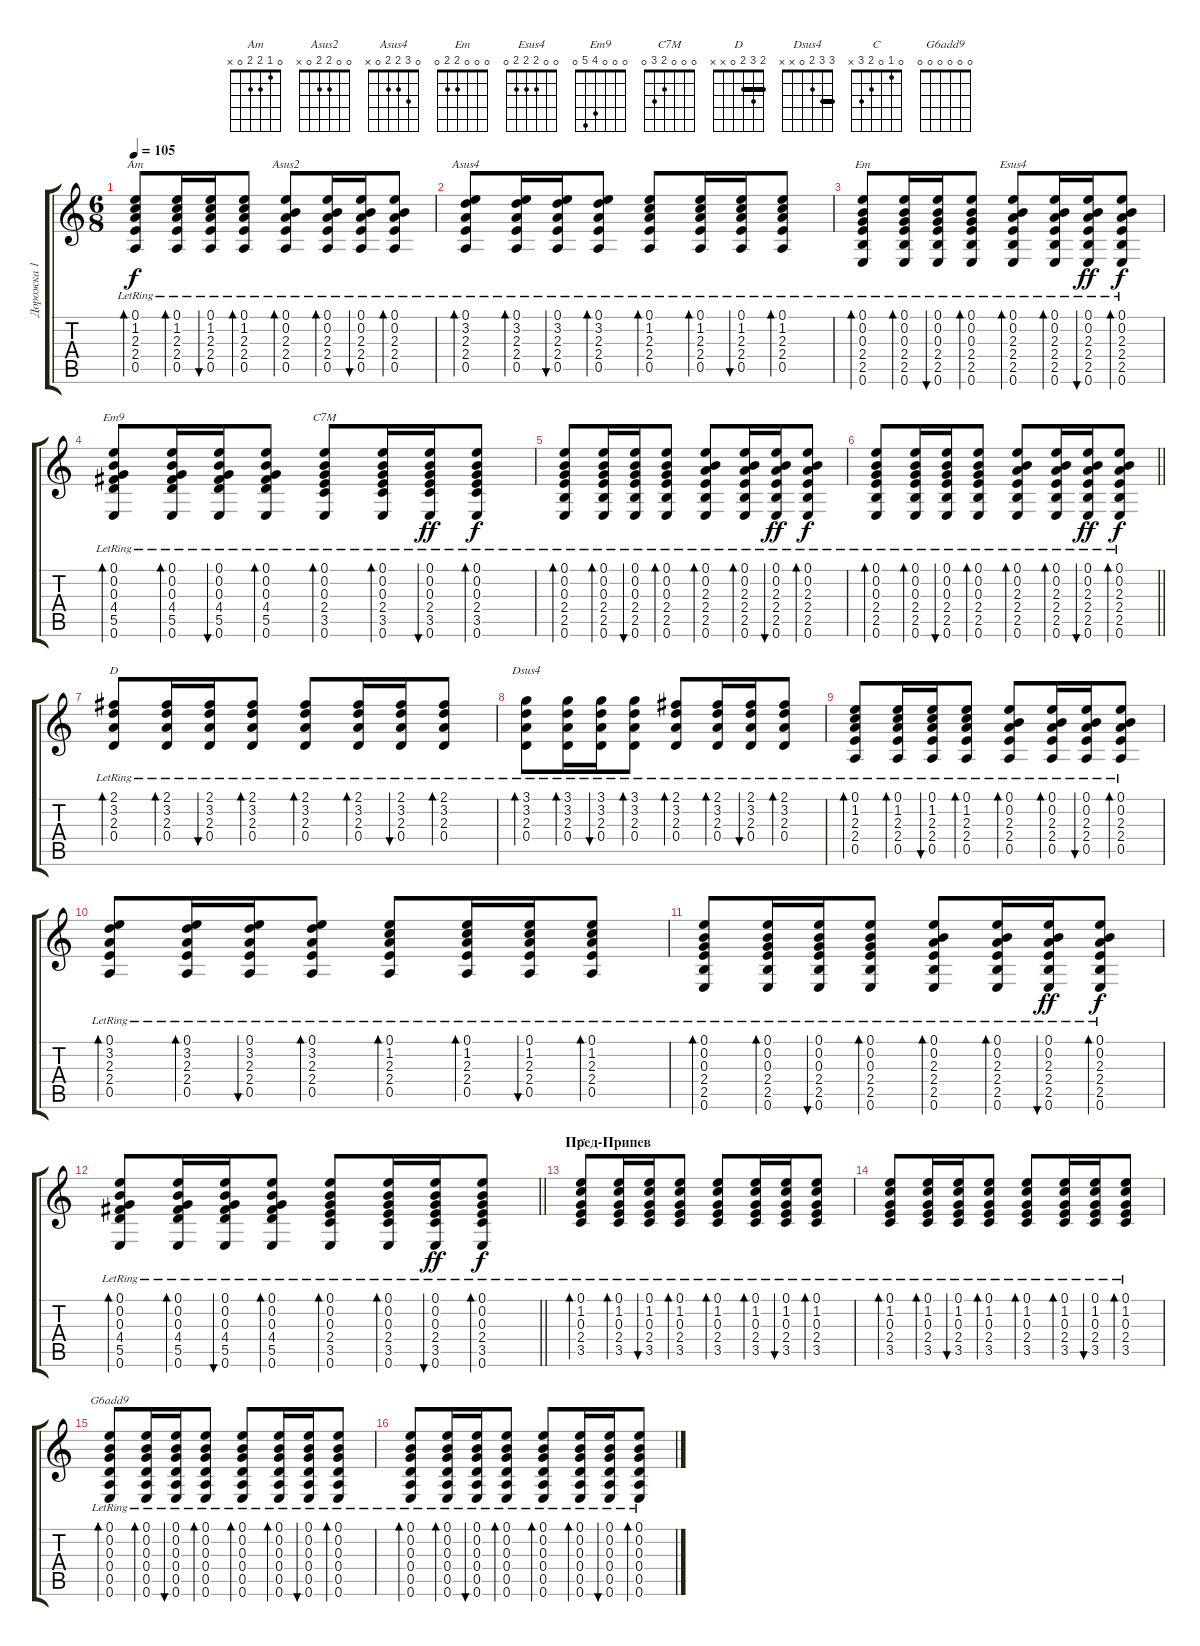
\track ("Дорожка 1" "Дорожка 1") {instrument acousticguitarsteel}
\staff {score tabs}
\tuning (E4 B3 G3 D3 A2 E2) {hide}
\chord ("Am" 0 1 2 2 0 x)
\chord ("Asus2" 0 0 2 2 0 x)
\chord ("Asus4" 0 3 2 2 0 x)
\chord ("Em" 0 0 0 2 2 0)
\chord ("Esus4" 0 0 2 2 2 0)
\chord ("Em9" 0 0 0 4 5 0)
\chord ("C7M" 0 0 0 2 3 0)
\chord ("D" 2 3 2 0 x x) {barre 2}
\chord ("Dsus4" 3 3 2 0 x x) {barre 3}
\chord ("C" 0 1 0 2 3 x)
\chord ("G6add9" 0 0 0 0 0 0)
\ts (6 8)
\tempo 105
\clef g2
\ks c
(0.1{lr} 1.2{lr} 2.3{lr} 2.4{lr} 0.5{lr}).8{bd 60 ch "Am" dy f} (0.1{lr} 1.2{lr} 2.3{lr} 2.4{lr} 0.5{lr}).16{bd 60} (0.1{lr} 1.2{lr} 2.3{lr} 2.4{lr} 0.5{lr}).16{bu 60} (0.1{lr} 1.2{lr} 2.3{lr} 2.4{lr} 0.5{lr}).8{bd 60} (0.1{lr} 0.2{lr} 2.3{lr} 2.4{lr} 0.5{lr}).8{bd 60 ch "Asus2"} (0.1{lr} 0.2{lr} 2.3{lr} 2.4{lr} 0.5{lr}).16{bd 60} (0.1{lr} 0.2{lr} 2.3{lr} 2.4{lr} 0.5{lr}).16{bu 60} (0.1{lr} 0.2{lr} 2.3{lr} 2.4{lr} 0.5{lr}).8{bd 60} |
(0.1{lr} 3.2{lr} 2.3{lr} 2.4{lr} 0.5{lr}).8{bd 60 ch "Asus4"} (0.1{lr} 3.2{lr} 2.3{lr} 2.4{lr} 0.5{lr}).16{bd 60} (0.1{lr} 3.2{lr} 2.3{lr} 2.4{lr} 0.5{lr}).16{bu 60} (0.1{lr} 3.2{lr} 2.3{lr} 2.4{lr} 0.5{lr}).8{bd 60} (0.1{lr} 1.2{lr} 2.3{lr} 2.4{lr} 0.5{lr}).8{bd 60} (0.1{lr} 1.2{lr} 2.3{lr} 2.4{lr} 0.5{lr}).16{bd 60} (0.1{lr} 1.2{lr} 2.3{lr} 2.4{lr} 0.5{lr}).16{bu 60} (0.1{lr} 1.2{lr} 2.3{lr} 2.4{lr} 0.5{lr}).8{bd 60} |
(0.1{lr} 0.2{lr} 0.3{lr} 2.4{lr} 2.5{lr} 0.6{lr}).8{bd 60 ch "Em"} (0.1{lr} 0.2{lr} 0.3{lr} 2.4{lr} 2.5{lr} 0.6{lr}).16{bd 60} (0.1{lr} 0.2{lr} 0.3{lr} 2.4{lr} 2.5{lr} 0.6{lr}).16{bu 60} (0.1{lr} 0.2{lr} 0.3{lr} 2.4{lr} 2.5{lr} 0.6{lr}).8{bd 60} (0.1{lr} 0.2{lr} 2.3{lr} 2.4{lr} 2.5{lr} 0.6{lr}).8{bd 60 ch "Esus4"} (0.1{lr} 0.2{lr} 2.3{lr} 2.4{lr} 2.5{lr} 0.6{lr}).16{bd 60} (0.1{lr} 0.2{lr} 2.3{lr} 2.4{lr} 2.5{lr} 0.6{lr}).16{bu 60 dy ff} (0.1{lr} 0.2{lr} 2.3{lr} 2.4{lr} 2.5{lr} 0.6{lr}).8{bd 60 dy f} |
(0.1{lr} 0.2{lr} 0.3{lr} 4.4{lr} 5.5{lr} 0.6{lr}).8{bd 60 ch "Em9"} (0.1{lr} 0.2{lr} 0.3{lr} 4.4{lr} 5.5{lr} 0.6{lr}).16{bd 60} (0.1{lr} 0.2{lr} 0.3{lr} 4.4{lr} 5.5{lr} 0.6{lr}).16{bu 60} (0.1{lr} 0.2{lr} 0.3{lr} 4.4{lr} 5.5{lr} 0.6{lr}).8{bd 60} (0.1{lr} 0.2{lr} 0.3{lr} 2.4{lr} 3.5{lr} 0.6{lr}).8{bd 60 ch "C7M"} (0.1{lr} 0.2{lr} 0.3{lr} 2.4{lr} 3.5{lr} 0.6{lr}).16{bd 60} (0.1{lr} 0.2{lr} 0.3{lr} 2.4{lr} 3.5{lr} 0.6{lr}).16{bu 60 dy ff} (0.1{lr} 0.2{lr} 0.3{lr} 2.4{lr} 3.5{lr} 0.6{lr}).8{bd 60 dy f} |
(0.1{lr} 0.2{lr} 0.3{lr} 2.4{lr} 2.5{lr} 0.6{lr}).8{bd 60} (0.1{lr} 0.2{lr} 0.3{lr} 2.4{lr} 2.5{lr} 0.6{lr}).16{bd 60} (0.1{lr} 0.2{lr} 0.3{lr} 2.4{lr} 2.5{lr} 0.6{lr}).16{bu 60} (0.1{lr} 0.2{lr} 0.3{lr} 2.4{lr} 2.5{lr} 0.6{lr}).8{bd 60} (0.1{lr} 0.2{lr} 2.3{lr} 2.4{lr} 2.5{lr} 0.6{lr}).8{bd 60} (0.1{lr} 0.2{lr} 2.3{lr} 2.4{lr} 2.5{lr} 0.6{lr}).16{bd 60} (0.1{lr} 0.2{lr} 2.3{lr} 2.4{lr} 2.5{lr} 0.6{lr}).16{bu 60 dy ff} (0.1{lr} 0.2{lr} 2.3{lr} 2.4{lr} 2.5{lr} 0.6{lr}).8{bd 60 dy f} |
\barLineRight lightlight
(0.1{lr} 0.2{lr} 0.3{lr} 2.4{lr} 2.5{lr} 0.6{lr}).8{bd 60} (0.1{lr} 0.2{lr} 0.3{lr} 2.4{lr} 2.5{lr} 0.6{lr}).16{bd 60} (0.1{lr} 0.2{lr} 0.3{lr} 2.4{lr} 2.5{lr} 0.6{lr}).16{bu 60} (0.1{lr} 0.2{lr} 0.3{lr} 2.4{lr} 2.5{lr} 0.6{lr}).8{bd 60} (0.1{lr} 0.2{lr} 2.3{lr} 2.4{lr} 2.5{lr} 0.6{lr}).8{bd 60} (0.1{lr} 0.2{lr} 2.3{lr} 2.4{lr} 2.5{lr} 0.6{lr}).16{bd 60} (0.1{lr} 0.2{lr} 2.3{lr} 2.4{lr} 2.5{lr} 0.6{lr}).16{bu 60 dy ff} (0.1{lr} 0.2{lr} 2.3{lr} 2.4{lr} 2.5{lr} 0.6{lr}).8{bd 60 dy f} |
(2.1{lr} 3.2{lr} 2.3{lr} 0.4{lr}).8{bd 60 ch "D"} (2.1{lr} 3.2{lr} 2.3{lr} 0.4{lr}).16{bd 60} (2.1{lr} 3.2{lr} 2.3{lr} 0.4{lr}).16{bu 60} (2.1{lr} 3.2{lr} 2.3{lr} 0.4{lr}).8{bd 60} (2.1{lr} 3.2{lr} 2.3{lr} 0.4{lr}).8{bd 60} (2.1{lr} 3.2{lr} 2.3{lr} 0.4{lr}).16{bd 60} (2.1{lr} 3.2{lr} 2.3{lr} 0.4{lr}).16{bu 60} (2.1{lr} 3.2{lr} 2.3{lr} 0.4{lr}).8{bd 60} |
(3.1{lr} 3.2{lr} 2.3{lr} 0.4{lr}).8{bd 60 ch "Dsus4"} (3.1{lr} 3.2{lr} 2.3{lr} 0.4{lr}).16{bd 60} (3.1{lr} 3.2{lr} 2.3{lr} 0.4{lr}).16{bu 60} (3.1{lr} 3.2{lr} 2.3{lr} 0.4{lr}).8{bd 60} (2.1{lr} 3.2{lr} 2.3{lr} 0.4{lr}).8{bd 60} (2.1{lr} 3.2{lr} 2.3{lr} 0.4{lr}).16{bd 60} (2.1{lr} 3.2{lr} 2.3{lr} 0.4{lr}).16{bu 60} (2.1{lr} 3.2{lr} 2.3{lr} 0.4{lr}).8{bd 60} |
(0.1{lr} 1.2{lr} 2.3{lr} 2.4{lr} 0.5{lr}).8{bd 60} (0.1{lr} 1.2{lr} 2.3{lr} 2.4{lr} 0.5{lr}).16{bd 60} (0.1{lr} 1.2{lr} 2.3{lr} 2.4{lr} 0.5{lr}).16{bu 60} (0.1{lr} 1.2{lr} 2.3{lr} 2.4{lr} 0.5{lr}).8{bd 60} (0.1{lr} 0.2{lr} 2.3{lr} 2.4{lr} 0.5{lr}).8{bd 60} (0.1{lr} 0.2{lr} 2.3{lr} 2.4{lr} 0.5{lr}).16{bd 60} (0.1{lr} 0.2{lr} 2.3{lr} 2.4{lr} 0.5{lr}).16{bu 60} (0.1{lr} 0.2{lr} 2.3{lr} 2.4{lr} 0.5{lr}).8{bd 60} |
(0.1{lr} 3.2{lr} 2.3{lr} 2.4{lr} 0.5{lr}).8{bd 60} (0.1{lr} 3.2{lr} 2.3{lr} 2.4{lr} 0.5{lr}).16{bd 60} (0.1{lr} 3.2{lr} 2.3{lr} 2.4{lr} 0.5{lr}).16{bu 60} (0.1{lr} 3.2{lr} 2.3{lr} 2.4{lr} 0.5{lr}).8{bd 60} (0.1{lr} 1.2{lr} 2.3{lr} 2.4{lr} 0.5{lr}).8{bd 60} (0.1{lr} 1.2{lr} 2.3{lr} 2.4{lr} 0.5{lr}).16{bd 60} (0.1{lr} 1.2{lr} 2.3{lr} 2.4{lr} 0.5{lr}).16{bu 60} (0.1{lr} 1.2{lr} 2.3{lr} 2.4{lr} 0.5{lr}).8{bd 60} |
(0.1{lr} 0.2{lr} 0.3{lr} 2.4{lr} 2.5{lr} 0.6{lr}).8{bd 60} (0.1{lr} 0.2{lr} 0.3{lr} 2.4{lr} 2.5{lr} 0.6{lr}).16{bd 60} (0.1{lr} 0.2{lr} 0.3{lr} 2.4{lr} 2.5{lr} 0.6{lr}).16{bu 60} (0.1{lr} 0.2{lr} 0.3{lr} 2.4{lr} 2.5{lr} 0.6{lr}).8{bd 60} (0.1{lr} 0.2{lr} 2.3{lr} 2.4{lr} 2.5{lr} 0.6{lr}).8{bd 60} (0.1{lr} 0.2{lr} 2.3{lr} 2.4{lr} 2.5{lr} 0.6{lr}).16{bd 60} (0.1{lr} 0.2{lr} 2.3{lr} 2.4{lr} 2.5{lr} 0.6{lr}).16{bu 60 dy ff} (0.1{lr} 0.2{lr} 2.3{lr} 2.4{lr} 2.5{lr} 0.6{lr}).8{bd 60 dy f} |
\barLineRight lightlight
(0.1{lr} 0.2{lr} 0.3{lr} 4.4{lr} 5.5{lr} 0.6{lr}).8{bd 60} (0.1{lr} 0.2{lr} 0.3{lr} 4.4{lr} 5.5{lr} 0.6{lr}).16{bd 60} (0.1{lr} 0.2{lr} 0.3{lr} 4.4{lr} 5.5{lr} 0.6{lr}).16{bu 60} (0.1{lr} 0.2{lr} 0.3{lr} 4.4{lr} 5.5{lr} 0.6{lr}).8{bd 60} (0.1{lr} 0.2{lr} 0.3{lr} 2.4{lr} 3.5{lr} 0.6{lr}).8{bd 60} (0.1{lr} 0.2{lr} 0.3{lr} 2.4{lr} 3.5{lr} 0.6{lr}).16{bd 60} (0.1{lr} 0.2{lr} 0.3{lr} 2.4{lr} 3.5{lr} 0.6{lr}).16{bu 60 dy ff} (0.1{lr} 0.2{lr} 0.3{lr} 2.4{lr} 3.5{lr} 0.6{lr}).8{bd 60 dy f} |
\section ("" "Пред-Припев")
(0.1{lr} 1.2{lr} 0.3{lr} 2.4{lr} 3.5{lr}).8{bd 60 ch "C"} (0.1{lr} 1.2{lr} 0.3{lr} 2.4{lr} 3.5{lr}).16{bd 60} (0.1{lr} 1.2{lr} 0.3{lr} 2.4{lr} 3.5{lr}).16{bu 60} (0.1{lr} 1.2{lr} 0.3{lr} 2.4{lr} 3.5{lr}).8{bd 60} (0.1{lr} 1.2{lr} 0.3{lr} 2.4{lr} 3.5{lr}).8{bd 60} (0.1{lr} 1.2{lr} 0.3{lr} 2.4{lr} 3.5{lr}).16{bd 60} (0.1{lr} 1.2{lr} 0.3{lr} 2.4{lr} 3.5{lr}).16{bu 60} (0.1{lr} 1.2{lr} 0.3{lr} 2.4{lr} 3.5{lr}).8{bd 60} |
(0.1{lr} 1.2{lr} 0.3{lr} 2.4{lr} 3.5{lr}).8{bd 60} (0.1{lr} 1.2{lr} 0.3{lr} 2.4{lr} 3.5{lr}).16{bd 60} (0.1{lr} 1.2{lr} 0.3{lr} 2.4{lr} 3.5{lr}).16{bu 60} (0.1{lr} 1.2{lr} 0.3{lr} 2.4{lr} 3.5{lr}).8{bd 60} (0.1{lr} 1.2{lr} 0.3{lr} 2.4{lr} 3.5{lr}).8{bd 60} (0.1{lr} 1.2{lr} 0.3{lr} 2.4{lr} 3.5{lr}).16{bd 60} (0.1{lr} 1.2{lr} 0.3{lr} 2.4{lr} 3.5{lr}).16{bu 60} (0.1{lr} 1.2{lr} 0.3{lr} 2.4{lr} 3.5{lr}).8{bd 60} |
(0.1{lr} 0.2{lr} 0.3{lr} 0.4{lr} 0.5{lr} 0.6{lr}).8{bd 60 ch "G6add9"} (0.1{lr} 0.2{lr} 0.3{lr} 0.4{lr} 0.5{lr} 0.6{lr}).16{bd 60} (0.1{lr} 0.2{lr} 0.3{lr} 0.4{lr} 0.5{lr} 0.6{lr}).16{bu 60} (0.1{lr} 0.2{lr} 0.3{lr} 0.4{lr} 0.5{lr} 0.6{lr}).8{bd 60} (0.1{lr} 0.2{lr} 0.3{lr} 0.4{lr} 0.5{lr} 0.6{lr}).8{bd 60} (0.1{lr} 0.2{lr} 0.3{lr} 0.4{lr} 0.5{lr} 0.6{lr}).16{bd 60} (0.1{lr} 0.2{lr} 0.3{lr} 0.4{lr} 0.5{lr} 0.6{lr}).16{bu 60} (0.1{lr} 0.2{lr} 0.3{lr} 0.4{lr} 0.5{lr} 0.6{lr}).8{bd 60} |
(0.1{lr} 0.2{lr} 0.3{lr} 0.4{lr} 0.5{lr} 0.6{lr}).8{bd 60} (0.1{lr} 0.2{lr} 0.3{lr} 0.4{lr} 0.5{lr} 0.6{lr}).16{bd 60} (0.1{lr} 0.2{lr} 0.3{lr} 0.4{lr} 0.5{lr} 0.6{lr}).16{bu 60} (0.1{lr} 0.2{lr} 0.3{lr} 0.4{lr} 0.5{lr} 0.6{lr}).8{bd 60} (0.1{lr} 0.2{lr} 0.3{lr} 0.4{lr} 0.5{lr} 0.6{lr}).8{bd 60} (0.1{lr} 0.2{lr} 0.3{lr} 0.4{lr} 0.5{lr} 0.6{lr}).16{bd 60} (0.1{lr} 0.2{lr} 0.3{lr} 0.4{lr} 0.5{lr} 0.6{lr}).16{bu 60} (0.1{lr} 0.2{lr} 0.3{lr} 0.4{lr} 0.5{lr} 0.6{lr}).8{bd 60}
